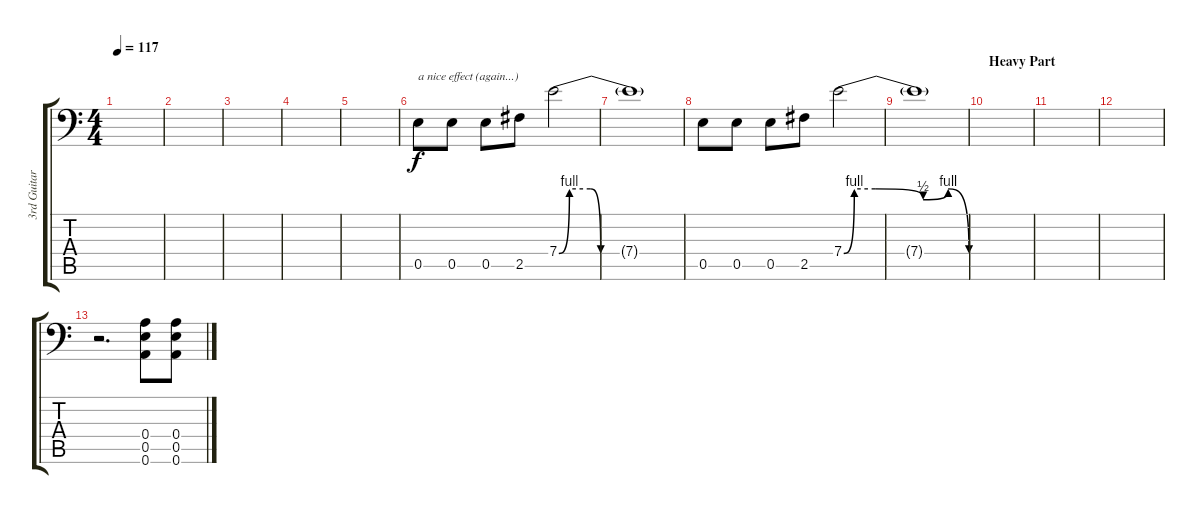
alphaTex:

\track ("3rd Guitar (additional)" "3rd Guitar") {instrument overdrivenguitar}
\staff {score tabs}
\tuning (E4 B3 G3 A2 E2 A1) {hide}
\ts (4 4)
\tempo 117
\clef f4
\ks c
|
|
|
|
|
0.5.8{txt "a nice effect (again...)" volume 13 instrument guitarharmonics} 0.5.8 0.5.8 2.5.8 7.4{be (custom 0 0 5 4 15 4 20 0 60 0)}.2 |
7.4{t}.1 |
0.5.8 0.5.8 0.5.8 2.5.8 7.4{be (custom 0 0 5 4 15 4 38 2 50 4 60 0)}.2 |
7.4{t}.1 |
\section ("" "Heavy Part")
|
|
|
r.2{d volume 10 instrument overdrivenguitar} (0.4 0.5 0.6).8 (0.4 0.5 0.6).8
